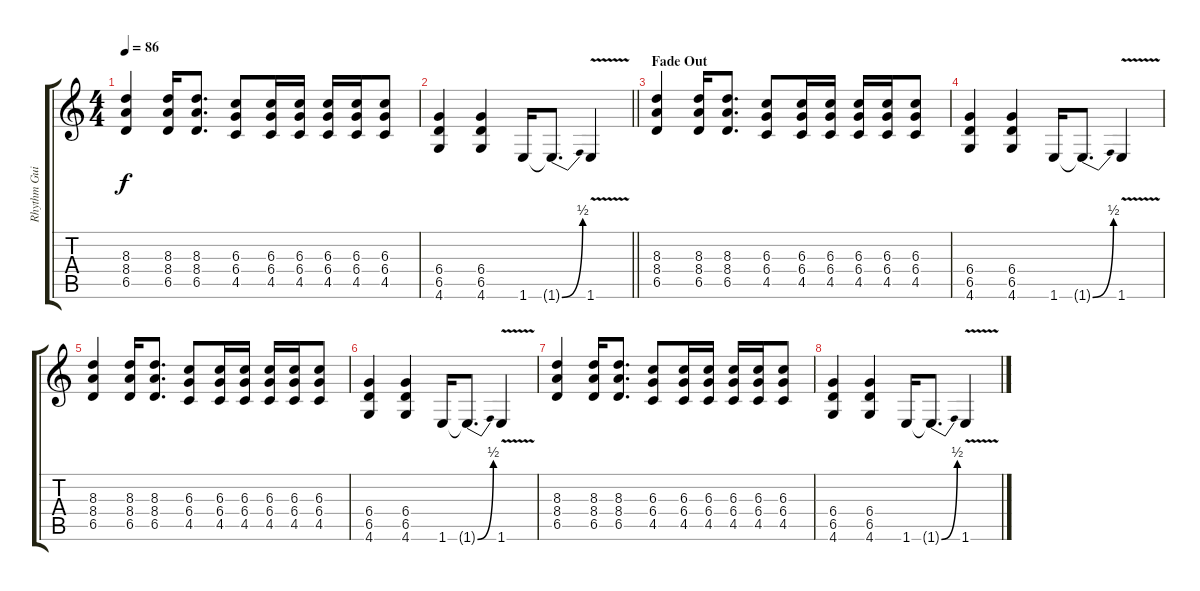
\track ("Rhythm Guitar" "Rhythm Gui") {instrument distortionguitar}
\staff {score tabs}
\tuning (Eb4 Bb3 Gb3 Db3 Ab2 Eb2) {hide}
\ts (4 4)
\tempo 86
\clef g2
\ks c
(8.3 8.4 6.5).4{dy f} (8.3 8.4 6.5).16 (8.3 8.4 6.5).8{d} (6.3 6.4 4.5).8 (6.3 6.4 4.5).16 (6.3 6.4 4.5).16 (6.3 6.4 4.5).16 (6.3 6.4 4.5).16 (6.3 6.4 4.5).8 |
\barLineRight lightlight
(6.4 6.5 4.6).4 (6.4 6.5 4.6).4 1.6.16 1.6{be (bend 0 0 60 2) t}.8{d} 1.6{v}.4 |
\section ("" "Fade Out")
(8.3 8.4 6.5).4 (8.3 8.4 6.5).16 (8.3 8.4 6.5).8{d} (6.3 6.4 4.5).8 (6.3 6.4 4.5).16 (6.3 6.4 4.5).16 (6.3 6.4 4.5).16 (6.3 6.4 4.5).16 (6.3 6.4 4.5).8 |
(6.4 6.5 4.6).4 (6.4 6.5 4.6).4 1.6.16 1.6{be (bend 0 0 60 2) t}.8{d} 1.6{v}.4 |
(8.3 8.4 6.5).4 (8.3 8.4 6.5).16 (8.3 8.4 6.5).8{d} (6.3 6.4 4.5).8 (6.3 6.4 4.5).16 (6.3 6.4 4.5).16 (6.3 6.4 4.5).16 (6.3 6.4 4.5).16 (6.3 6.4 4.5).8 |
(6.4 6.5 4.6).4 (6.4 6.5 4.6).4 1.6.16 1.6{be (bend 0 0 60 2) t}.8{d} 1.6{v}.4 |
(8.3 8.4 6.5).4 (8.3 8.4 6.5).16 (8.3 8.4 6.5).8{d} (6.3 6.4 4.5).8 (6.3 6.4 4.5).16 (6.3 6.4 4.5).16 (6.3 6.4 4.5).16 (6.3 6.4 4.5).16 (6.3 6.4 4.5).8 |
(6.4 6.5 4.6).4 (6.4 6.5 4.6).4 1.6.16 1.6{be (bend 0 0 60 2) t}.8{d} 1.6{v}.4
